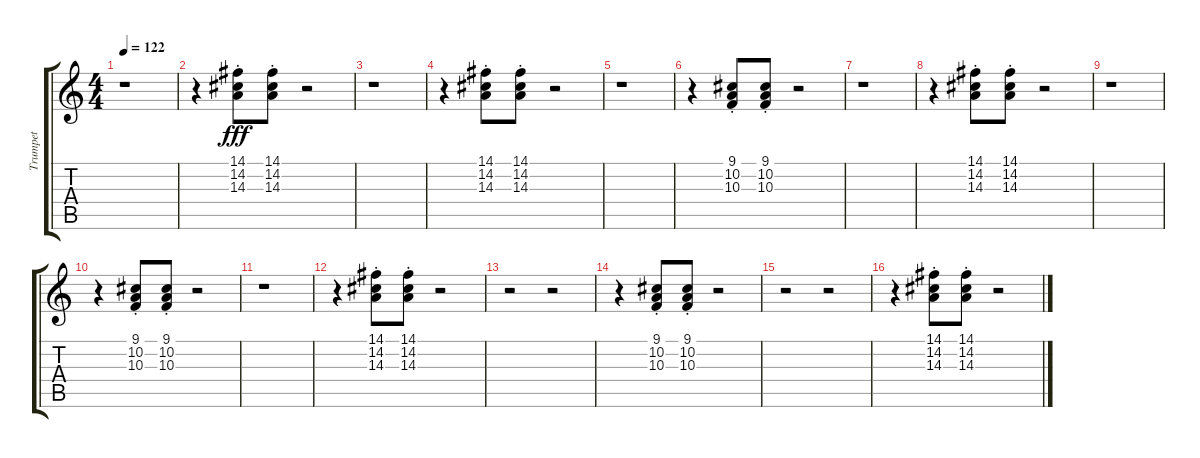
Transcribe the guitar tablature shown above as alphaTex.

\track ("Trumpet" "Trumpet") {instrument trumpet}
\staff {score tabs}
\tuning (E4 B3 G3 D3 A2 E2) {hide}
\ts (4 4)
\tempo 122
\clef g2
\ks c
r.1{dy fff} |
r.4 (14.1{st} 14.2{st} 14.3{st}).8 (14.1{st} 14.2{st} 14.3{st}).8 r.2 |
r.1 |
r.4 (14.1{st} 14.2{st} 14.3{st}).8 (14.1{st} 14.2{st} 14.3{st}).8 r.2 |
r.1 |
r.4 (9.1{st} 10.2{st} 10.3{st}).8 (9.1{st} 10.2{st} 10.3{st}).8 r.2 |
r.1 |
r.4 (14.1{st} 14.2{st} 14.3{st}).8 (14.1{st} 14.2{st} 14.3{st}).8 r.2 |
r.1 |
r.4 (9.1{st} 10.2{st} 10.3{st}).8 (9.1{st} 10.2{st} 10.3{st}).8 r.2 |
r.1 |
r.4 (14.1{st} 14.2{st} 14.3{st}).8 (14.1{st} 14.2{st} 14.3{st}).8 r.2 |
r.2 r.2 |
r.4 (9.1{st} 10.2{st} 10.3{st}).8 (9.1{st} 10.2{st} 10.3{st}).8 r.2 |
r.2 r.2 |
r.4 (14.1{st} 14.2{st} 14.3{st}).8 (14.1{st} 14.2{st} 14.3{st}).8 r.2
